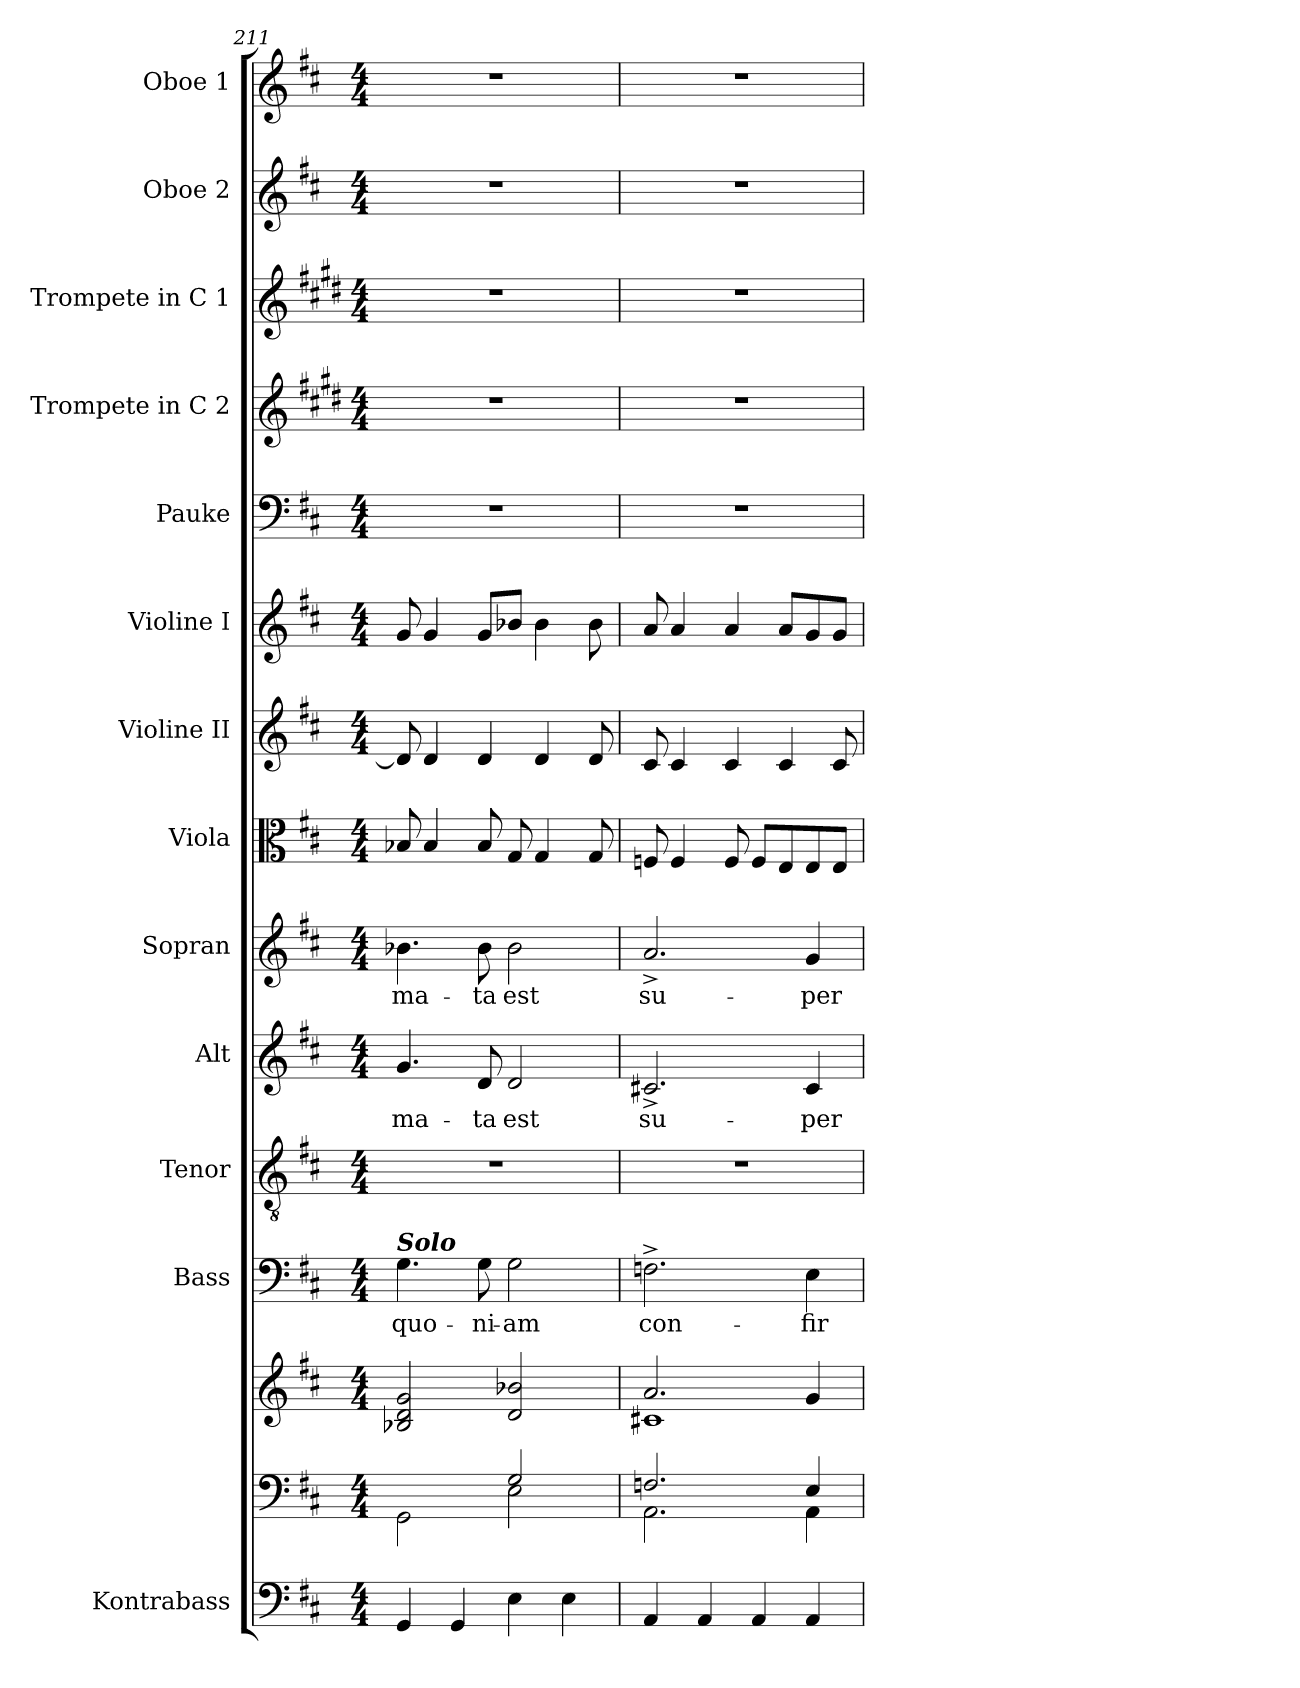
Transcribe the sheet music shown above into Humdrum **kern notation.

**kern	**kern	**kern	**kern	**text	**kern	**kern	**text	**kern	**text	**kern	**kern	**kern	**kern	**kern	**kern	**kern	**kern
*part14	*part13	*part13	*part12	*part12	*part11	*part10	*part10	*part9	*part9	*part8	*part7	*part6	*part5	*part4	*part3	*part2	*part1
*staff15	*staff14	*staff13	*staff12	*staff12	*staff11	*staff10	*staff10	*staff9	*staff9	*staff8	*staff7	*staff6	*staff5	*staff4	*staff3	*staff2	*staff1
*I"Kontrabass	*	*	*I"Bass	*	*I"Tenor	*I"Alt	*	*I"Sopran	*	*I"Viola	*I"Violine II	*I"Violine I	*I"Pauke	*I"Trompete in C 2	*I"Trompete in C 1	*I"Oboe 2	*I"Oboe 1
*I'Kb.	*	*	*I'B	*	*I'T	*I'A	*	*I'S	*	*I'Vla.	*I'Vl. II	*I'Vl. I	*I'Pk.	*	*	*I'Ob. 2	*I'Ob. 1
*clefF4	*clefF4	*clefG2	*clefF4	*	*clefGv2	*clefG2	*	*clefG2	*	*clefC3	*clefG2	*clefG2	*clefF4	*clefG2	*clefG2	*clefG2	*clefG2
*ITrd7c12	*	*	*	*	*	*	*	*	*	*	*	*	*	*ITrd1c2	*ITrd1c2	*	*
*k[f#c#]	*k[f#c#]	*k[f#c#]	*k[f#c#]	*	*k[f#c#]	*k[f#c#]	*	*k[f#c#]	*	*k[f#c#]	*k[f#c#]	*k[f#c#]	*k[f#c#]	*k[f#c#]	*k[f#c#]	*k[f#c#]	*k[f#c#]
*D:	*D:	*D:	*D:	*	*D:	*D:	*	*D:	*	*D:	*D:	*D:	*D:	*D:	*D:	*D:	*D:
*M4/4	*M4/4	*M4/4	*M4/4	*	*M4/4	*M4/4	*	*M4/4	*	*M4/4	*M4/4	*M4/4	*M4/4	*M4/4	*M4/4	*M4/4	*M4/4
=211	=211	=211	=211	=211	=211	=211	=211	=211	=211	=211	=211	=211	=211	=211	=211	=211	=211
*	*^	*	*	*	*	*	*	*	*	*	*	*	*	*	*	*	*
!	!	!	!	!LO:TX:a:Bi:t=Solo	!	!	!	!	!	!	!	!	!	!	!	!	!	!
!	!	!	!	!	!LO:LY:b	!	!	!LO:LY:b	!	!LO:LY:b	!	!	!	!	!	!	!	!
4GGG/	2ryy	2GG\	2B-X/ 2d/ 2g/	4.G\	quo-	1r	4.g/	-ma-	4.b-X\	-ma-	8B-X/	8d/]	8g/	1r	1r	1r	1r	1r
.	.	.	.	.	.	.	.	.	.	.	4B-/	4d/	4g/	.	.	.	.	.
4GGG/	.	.	.	.	.	.	.	.	.	.	.	.	.	.	.	.	.	.
!	!	!	!	!	!LO:LY:b	!	!	!LO:LY:b	!	!LO:LY:b	!	!	!	!	!	!	!	!
.	.	.	.	8G\	-ni-	.	8d/	-ta	8b-\	-ta	8B-/	4d/	8g/L	.	.	.	.	.
!	!	!	!	!	!LO:LY:b	!	!	!LO:LY:b	!	!LO:LY:b	!	!	!	!	!	!	!	!
4EE\	2G/	2E\	2d/ 2b-X/	2G\	-am	.	2d/	est	2b-\	est	8G/	.	8b-X/J	.	.	.	.	.
.	.	.	.	.	.	.	.	.	.	.	4G/	4d/	4b-\	.	.	.	.	.
4EE\	.	.	.	.	.	.	.	.	.	.	.	.	.	.	.	.	.	.
.	.	.	.	.	.	.	.	.	.	.	8G/	8d/	8b-\	.	.	.	.	.
!!LO:PB:g=z
=212	=212	=212	=212	=212	=212	=212	=212	=212	=212	=212	=212	=212	=212	=212	=212	=212	=212	=212
*	*	*	*^	*	*	*	*	*	*	*	*	*	*	*	*	*	*	*
!	!	!	!	!	!	!LO:LY:b	!	!	!LO:LY:b	!	!LO:LY:b	!	!	!	!	!	!	!	!
4AAA/	2.Fn/	2.AA\	2.a/	1c#X	2.Fn^>\	con-	1r	2.c#X^>/	su-	2.a^</	su-	8Fn/	8c#/	8a/	1r	1r	1r	1r	1r
.	.	.	.	.	.	.	.	.	.	.	.	4F/	4c#/	4a/	.	.	.	.	.
4AAA/	.	.	.	.	.	.	.	.	.	.	.	.	.	.	.	.	.	.	.
.	.	.	.	.	.	.	.	.	.	.	.	8F/	4c#/	4a/	.	.	.	.	.
4AAA/	.	.	.	.	.	.	.	.	.	.	.	8F/L	.	.	.	.	.	.	.
.	.	.	.	.	.	.	.	.	.	.	.	8E/	4c#/	8a/L	.	.	.	.	.
!	!	!	!	!	!	!LO:LY:b	!	!	!LO:LY:b	!	!LO:LY:b	!	!	!	!	!	!	!	!
4AAA/	4E/	4AA\	4g/	.	4E\	-fir-	.	4c#/	-per	4g/	-per	8E/	.	8g/	.	.	.	.	.
.	.	.	.	.	.	.	.	.	.	.	.	8E/J	8c#/	8g/J	.	.	.	.	.
*	*v	*v	*	*	*	*	*	*	*	*	*	*	*	*	*	*	*	*	*
*	*	*v	*v	*	*	*	*	*	*	*	*	*	*	*	*	*	*	*
=	=	=	=	=	=	=	=	=	=	=	=	=	=	=	=	=	=
*-	*-	*-	*-	*-	*-	*-	*-	*-	*-	*-	*-	*-	*-	*-	*-	*-	*-
